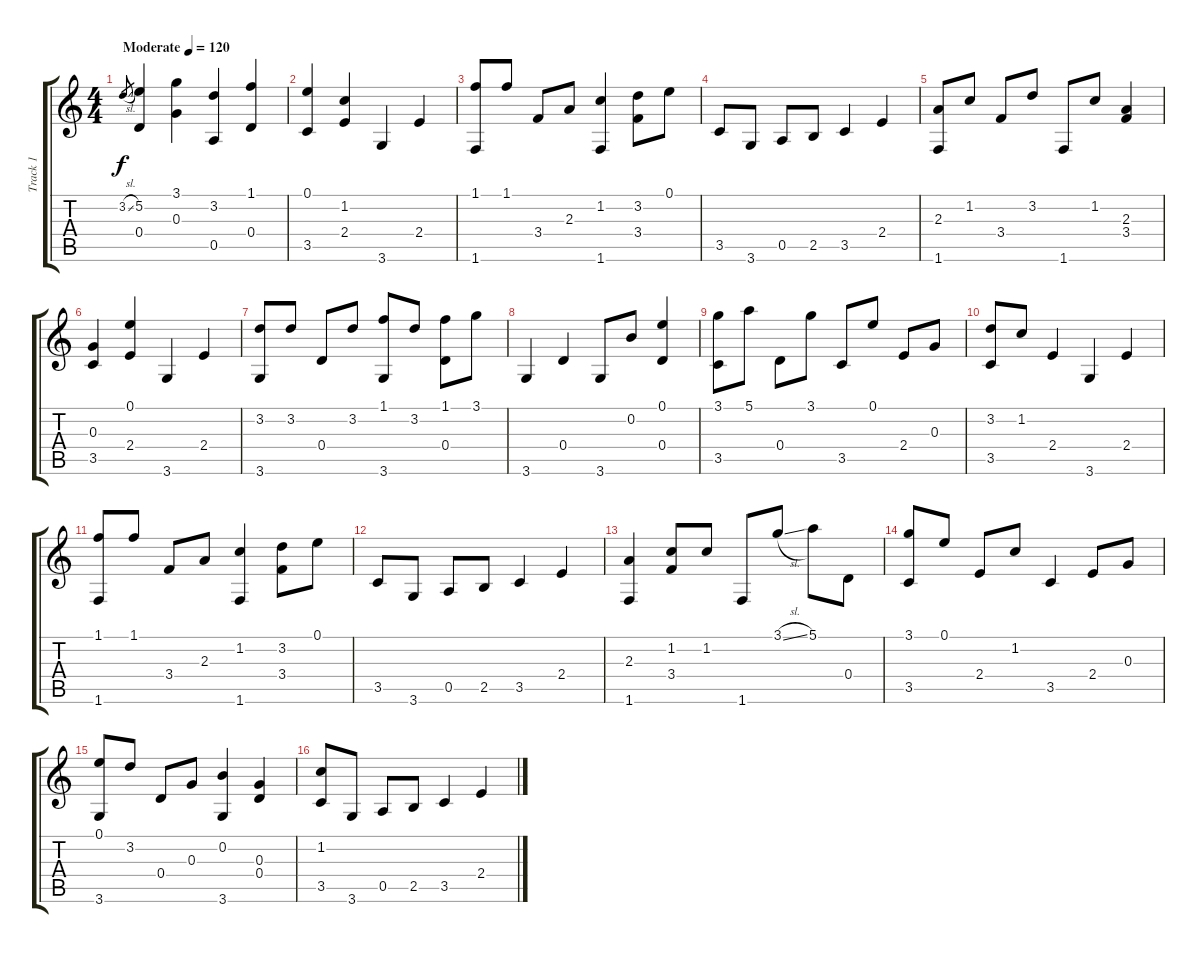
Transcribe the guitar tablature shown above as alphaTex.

\track ("Track 1" "Track 1") {instrument acousticguitarsteel}
\staff {score tabs}
\tuning (E4 B3 G3 D3 A2 E2) {hide}
\ts (4 4)
\tempo (120 "Moderate")
\clef g2
\ks c
3.2{sl}.8{gr dy f instrument acousticguitarsteel} (5.2 0.4).4 (3.1 0.3).4 (3.2 0.5).4 (1.1 0.4).4 |
(0.1 3.5).4 (1.2 2.4).4 3.6.4 2.4.4 |
(1.1 1.6).8 1.1.8 3.4.8 2.3.8 (1.2 1.6).4 (3.2 3.4).8 0.1.8 |
3.5.8 3.6.8 0.5.8 2.5.8 3.5.4 2.4.4 |
(2.3 1.6).8 1.2.8 3.4.8 3.2.8 1.6.8 1.2.8 (2.3 3.4).4 |
(0.3 3.5).4 (0.1 2.4).4 3.6.4 2.4.4 |
(3.2 3.6).8 3.2.8 0.4.8 3.2.8 (1.1 3.6).8 3.2.8 (1.1 0.4).8 3.1.8 |
3.6.4 0.4.4 3.6.8 0.2.8 (0.1 0.4).4 |
(3.1 3.5).8 5.1.8 0.4.8 3.1.8 3.5.8 0.1.8 2.4.8 0.3.8 |
(3.2 3.5).8 1.2.8 2.4.4 3.6.4 2.4.4 |
(1.1 1.6).8 1.1.8 3.4.8 2.3.8 (1.2 1.6).4 (3.2 3.4).8 0.1.8 |
3.5.8 3.6.8 0.5.8 2.5.8 3.5.4 2.4.4 |
(2.3 1.6).4 (1.2 3.4).8 1.2.8 1.6.8 3.1{sl}.8 5.1.8 0.4.8 |
(3.1 3.5).8 0.1.8 2.4.8 1.2.8 3.5.4 2.4.8 0.3.8 |
(0.1 3.6).8 3.2.8 0.4.8 0.3.8 (0.2 3.6).4 (0.3 0.4).4 |
(1.2 3.5).8 3.6.8 0.5.8 2.5.8 3.5.4 2.4.4
